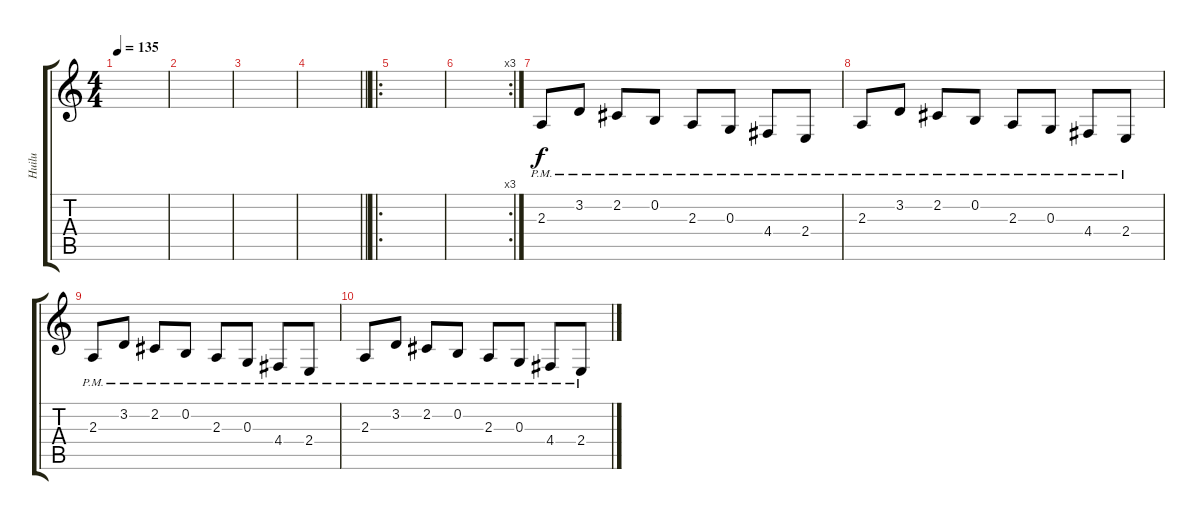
\track ("Huilu" "Huilu") {instrument pizzicatostrings}
\staff {score tabs}
\tuning (E4 B3 G3 D3 A2 E2) {hide}
\ts (4 4)
\tempo 135
\clef g2
\ks c
|
|
|
\barLineRight lightlight
|
\ro
|
\rc 3
|
2.3{pm}.8{volume 8} 3.2{pm}.8 2.2{pm}.8 0.2{pm}.8 2.3{pm}.8 0.3{pm}.8 4.4{pm}.8 2.4{pm}.8 |
2.3{pm}.8{volume 12} 3.2{pm}.8 2.2{pm}.8 0.2{pm}.8 2.3{pm}.8 0.3{pm}.8 4.4{pm}.8 2.4{pm}.8 |
2.3{pm}.8{volume 16} 3.2{pm}.8 2.2{pm}.8 0.2{pm}.8 2.3{pm}.8 0.3{pm}.8 4.4{pm}.8 2.4{pm}.8 |
2.3{pm}.8{volume 16} 3.2{pm}.8 2.2{pm}.8 0.2{pm}.8 2.3{pm}.8 0.3{pm}.8 4.4{pm}.8 2.4{pm}.8
